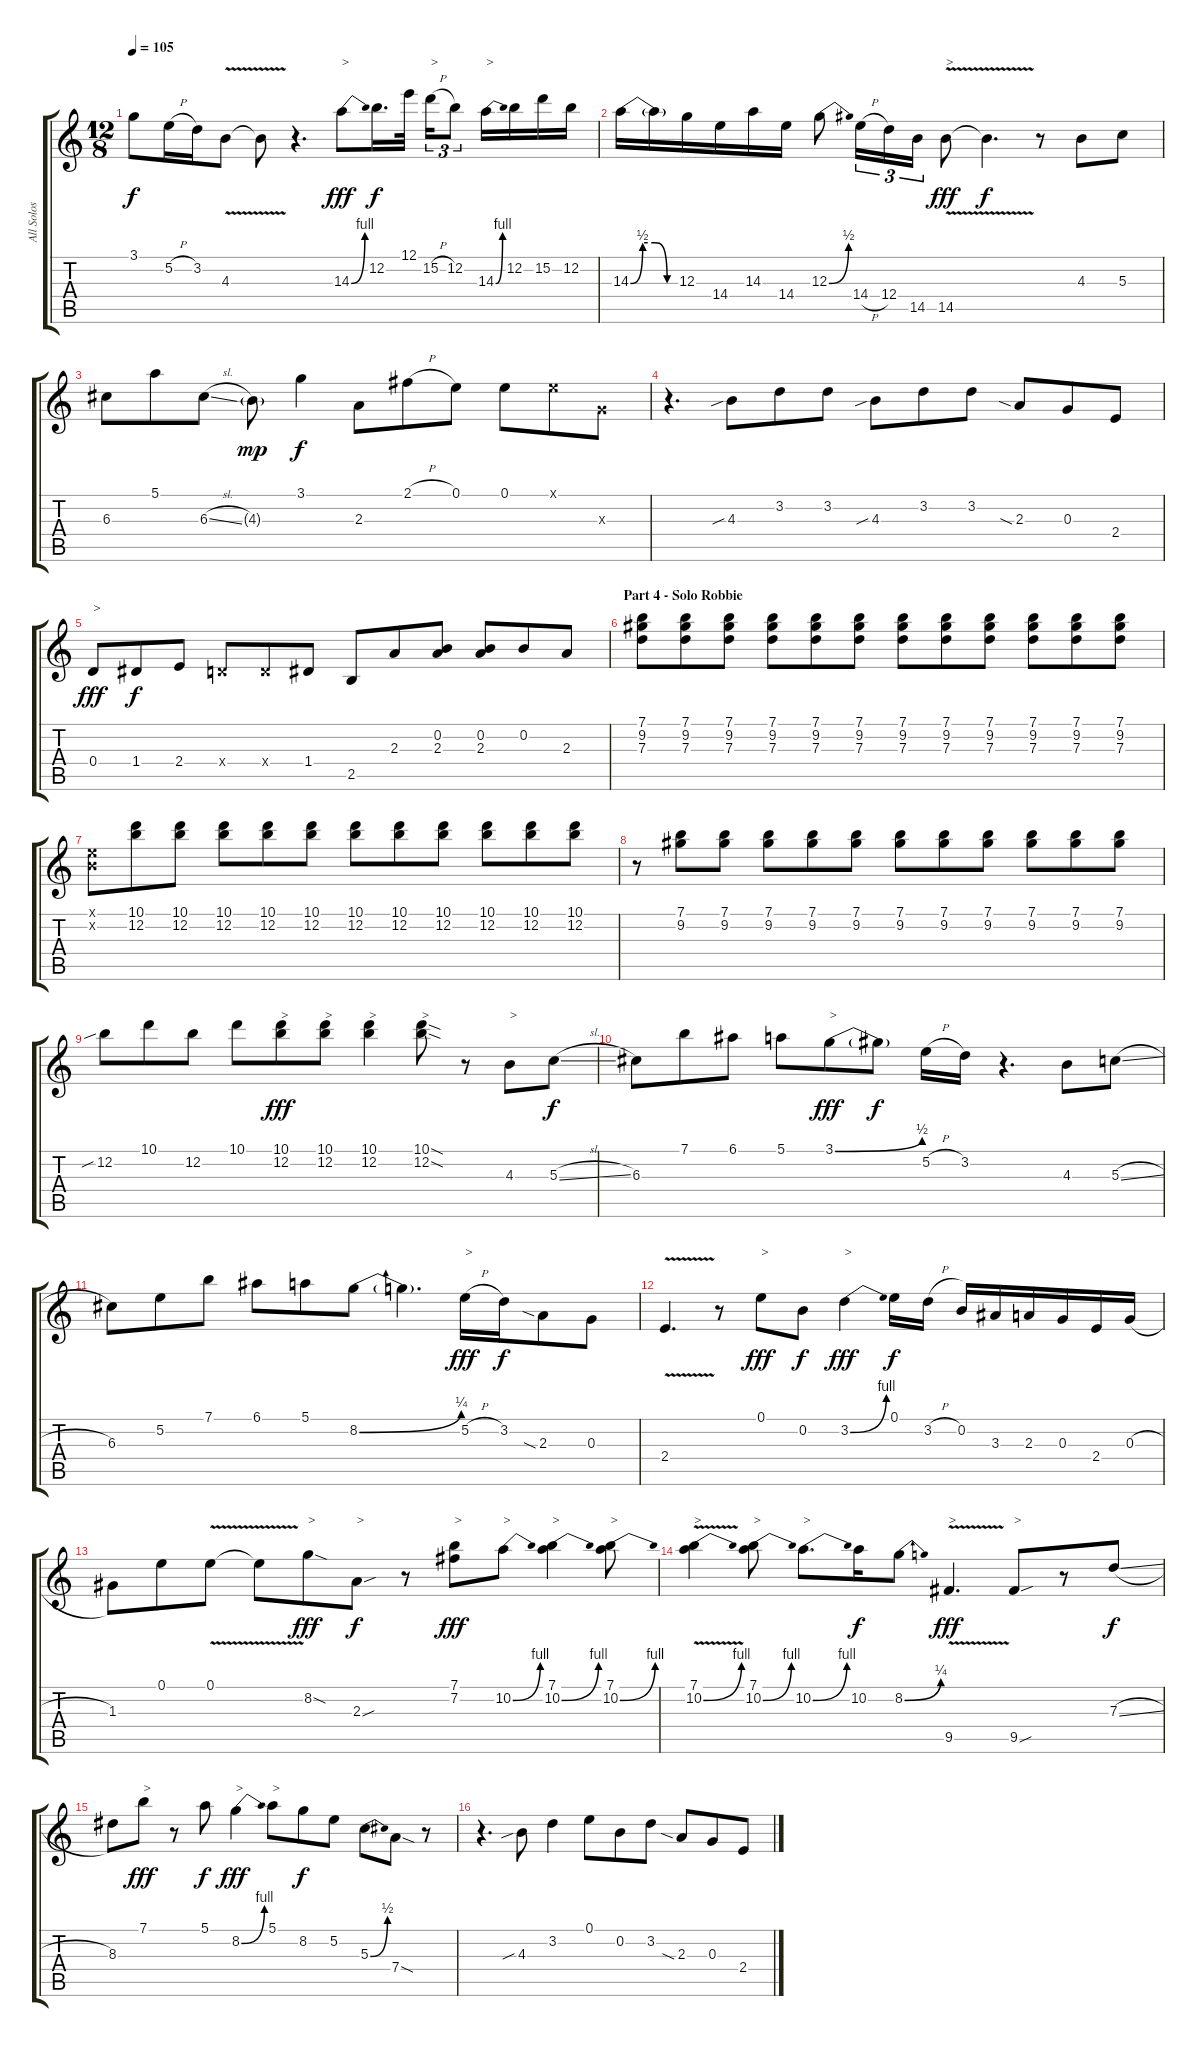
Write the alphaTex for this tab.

\track ("All Solos" "All Solos") {instrument overdrivenguitar}
\staff {score tabs}
\tuning (E4 B3 G3 D3 A2 E2) {hide}
\ts (12 8)
\tempo 105
\clef g2
\ks c
3.1{t}.8{dy f} 5.2{h}.16 3.2.16 4.3{v}.8 4.3{t}.8 r.4{d} 14.3{be (bend 0 0 60 4)}.8{txt ">" dy fff} 12.2.16{d dy f} 12.1.32 15.2{h}.16{tu (3 2) txt ">"} 12.2.8{tu (3 2)} 14.3{be (bend 0 0 60 4)}.16{txt ">"} 12.2.16 15.2.16 12.2.16 |
14.3{be (custom 0 0 15 2 30 2 45 0 60 0)}.16 14.3{t}.16 12.3.16 14.4.16 14.3.16 14.4.16 12.3{be (bend 0 0 60 2)}.8 14.4{h}.16{tu (3 2)} 12.4.16{tu (3 2)} 14.5.16{tu (3 2)} 14.5{v}.8{txt ">" dy fff} 14.5{t}.4{d dy f} r.8 4.3.8 5.3.8 |
6.3.8 5.1.8 6.3{sl}.8 4.3{g}.8{dy mp} 3.1.4{dy f} 2.3.8 2.1{h}.8 0.1.8 0.1.8 0.1{x}.8 0.3{x}.8 |
r.4{d} 4.3{sib}.8 3.2.8 3.2.8 4.3{sib}.8 3.2.8 3.2.8 2.3{sia}.8 0.3.8 2.4.8 |
0.4.8{txt ">" dy fff} 1.4.8{dy f} 2.4.8 0.4{x}.8 0.4{x}.8 1.4.8 2.5.8 2.3.8 (0.2 2.3).8 (0.2 2.3).8 0.2.8 2.3.8 |
\section ("" "Part 4 - Solo Robbie")
(7.1 9.2 7.3).8 (7.1 9.2 7.3).8 (7.1 9.2 7.3).8 (7.1 9.2 7.3).8 (7.1 9.2 7.3).8 (7.1 9.2 7.3).8 (7.1 9.2 7.3).8 (7.1 9.2 7.3).8 (7.1 9.2 7.3).8 (7.1 9.2 7.3).8 (7.1 9.2 7.3).8 (7.1 9.2 7.3).8 |
(0.1{x} 0.2{x}).8 (10.1 12.2).8 (10.1 12.2).8 (10.1 12.2).8 (10.1 12.2).8 (10.1 12.2).8 (10.1 12.2).8 (10.1 12.2).8 (10.1 12.2).8 (10.1 12.2).8 (10.1 12.2).8 (10.1 12.2).8 |
r.8 (7.1 9.2).8 (7.1 9.2).8 (7.1 9.2).8 (7.1 9.2).8 (7.1 9.2).8 (7.1 9.2).8 (7.1 9.2).8 (7.1 9.2).8 (7.1 9.2).8 (7.1 9.2).8 (7.1 9.2).8 |
12.2{sib}.8 10.1.8 12.2.8 10.1.8 (10.1 12.2).8{txt ">" dy fff} (10.1 12.2).8{txt ">"} (10.1 12.2).4{txt ">"} (10.1{sod} 12.2{sod}).8{txt ">"} r.8 4.3.8{txt ">"} 5.3{sl}.8{dy f} |
6.3.8 7.1.8 6.1.8 5.1.8 3.1{be (bend 0 0 60 2)}.8{txt ">" dy fff} 3.1{t}.8{dy f} 5.2{h}.16 3.2.16 r.4{d} 4.3.8 5.3{sl}.8 |
6.3.8 5.2.8 7.1.8 6.1.8 5.1.8 8.2{be (bend 0 0 60 1)}.8 8.2{t}.4{d} 5.2{h}.16{txt ">" dy fff} 3.2.16{dy f} 2.3{sia}.8 0.3.8 |
2.4{v}.4{d} r.8 0.1.8{txt ">" dy fff} 0.2.8{dy f} 3.2{be (bend 0 0 60 4)}.4{txt ">" dy fff} 0.1.16{dy f} 3.2{h}.16 0.2.16 3.3.16 2.3.16 0.3.16 2.4.16 0.3{h}.16 |
1.3.8 0.1.8 0.1{v}.8 0.1{t}.8 8.2{sod}.8{txt ">" dy fff} 2.3{sou}.8{txt ">" dy f} r.8 (7.1 7.2).8{txt ">" dy fff} 10.2{be (bend 0 0 60 4)}.8{txt ">"} (7.1 10.2{be (bend 0 0 60 4)}).4{txt ">"} (7.1 10.2{be (bend 0 0 60 4)}).8{txt ">"} |
(7.1 10.2{be (bend 0 0 60 4) v}).4{txt ">"} (7.1 10.2{be (bend 0 0 60 4)}).8{txt ">"} 10.2{be (bend 0 0 60 4)}.8{d txt ">"} 10.2.16{dy f} 8.2{be (bend 0 0 60 1)}.8 9.5{v}.4{d txt ">" dy fff} 9.5{sou}.8{txt ">"} r.8 7.3{sl}.8{dy f} |
8.3.8 7.1.8{txt ">" dy fff} r.8 5.1.8{dy f} 8.2{be (bend 0 0 60 4)}.4{txt ">" dy fff} 5.1.8{txt ">"} 8.2.8{dy f} 5.2.8 5.3{be (bend 0 0 60 2)}.8 7.4{sod}.8 r.8 |
r.4{d} 4.3{sib}.8 3.2.4 0.1.8 0.2.8 3.2.8 2.3{sia}.8 0.3.8 2.4.8
